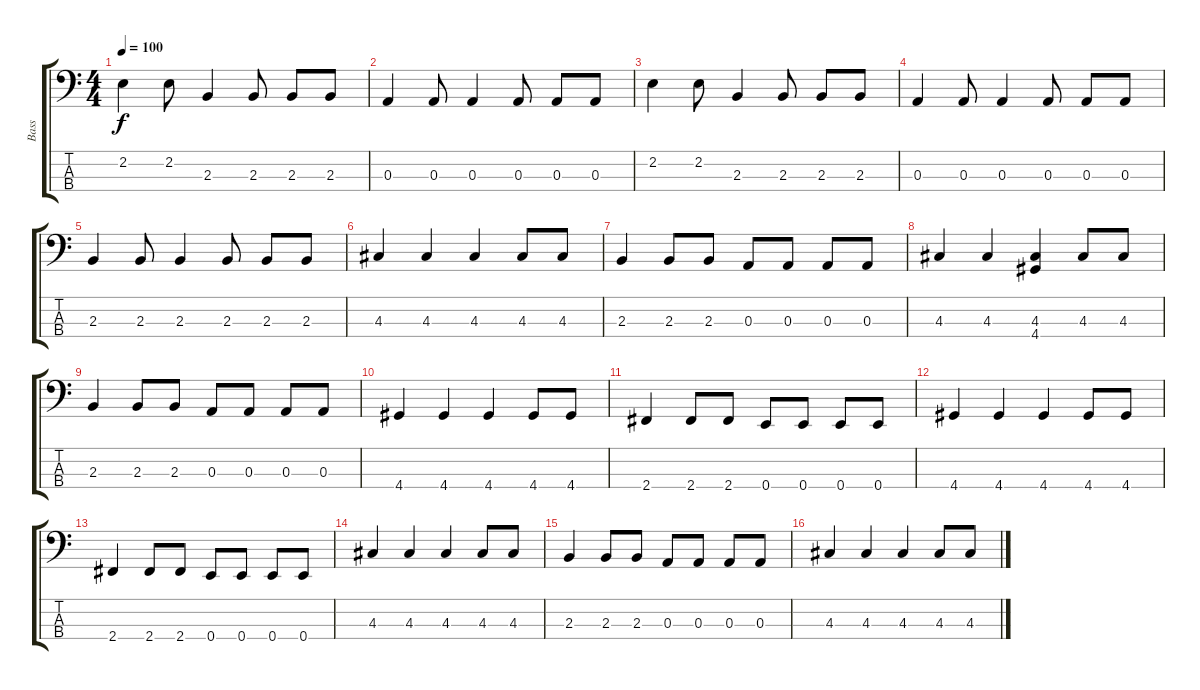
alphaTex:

\track ("Bass" "Bass") {instrument electricbassfinger}
\staff {score tabs}
\tuning (G2 D2 A1 E1) {hide}
\ts (4 4)
\tempo 100
\clef f4
\ks c
2.2.4{dy f} 2.2.8 2.3.4 2.3.8 2.3.8 2.3.8 |
0.3.4 0.3.8 0.3.4 0.3.8 0.3.8 0.3.8 |
2.2.4 2.2.8 2.3.4 2.3.8 2.3.8 2.3.8 |
0.3.4 0.3.8 0.3.4 0.3.8 0.3.8 0.3.8 |
2.3.4 2.3.8 2.3.4 2.3.8 2.3.8 2.3.8 |
4.3.4 4.3.4 4.3.4 4.3.8 4.3.8 |
2.3.4 2.3.8 2.3.8 0.3.8 0.3.8 0.3.8 0.3.8 |
4.3.4 4.3.4 (4.3 4.4).4 4.3.8 4.3.8 |
2.3.4 2.3.8 2.3.8 0.3.8 0.3.8 0.3.8 0.3.8 |
4.4.4 4.4.4 4.4.4 4.4.8 4.4.8 |
2.4.4 2.4.8 2.4.8 0.4.8 0.4.8 0.4.8 0.4.8 |
4.4.4 4.4.4 4.4.4 4.4.8 4.4.8 |
2.4.4 2.4.8 2.4.8 0.4.8 0.4.8 0.4.8 0.4.8 |
4.3.4 4.3.4 4.3.4 4.3.8 4.3.8 |
2.3.4 2.3.8 2.3.8 0.3.8 0.3.8 0.3.8 0.3.8 |
4.3.4 4.3.4 4.3.4 4.3.8 4.3.8
